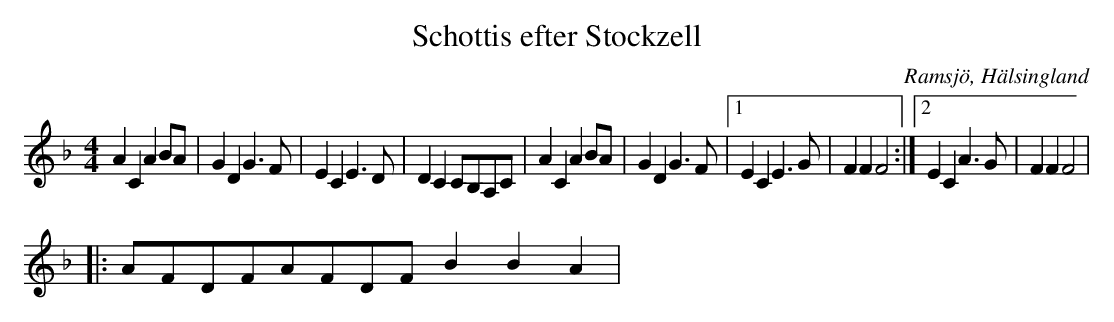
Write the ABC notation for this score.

X:1
T: Schottis efter Stockzell
O: Ramsjö, Hälsingland
M: 4/4
L: 1/8
K: F
A2 C2 A2 BA|G2 D2 G2>F2|E2 C2 E2>D2|D2 C2 CB,A,C|A2 C2 A2 BA|G2 D2 G2>F2|1 E2 C2 E2>G2|F2 F2 F4:|2 E2 C2 A2>G2|F2 F2 F4|
|:AFDFAFDF B2 B2 A2|
